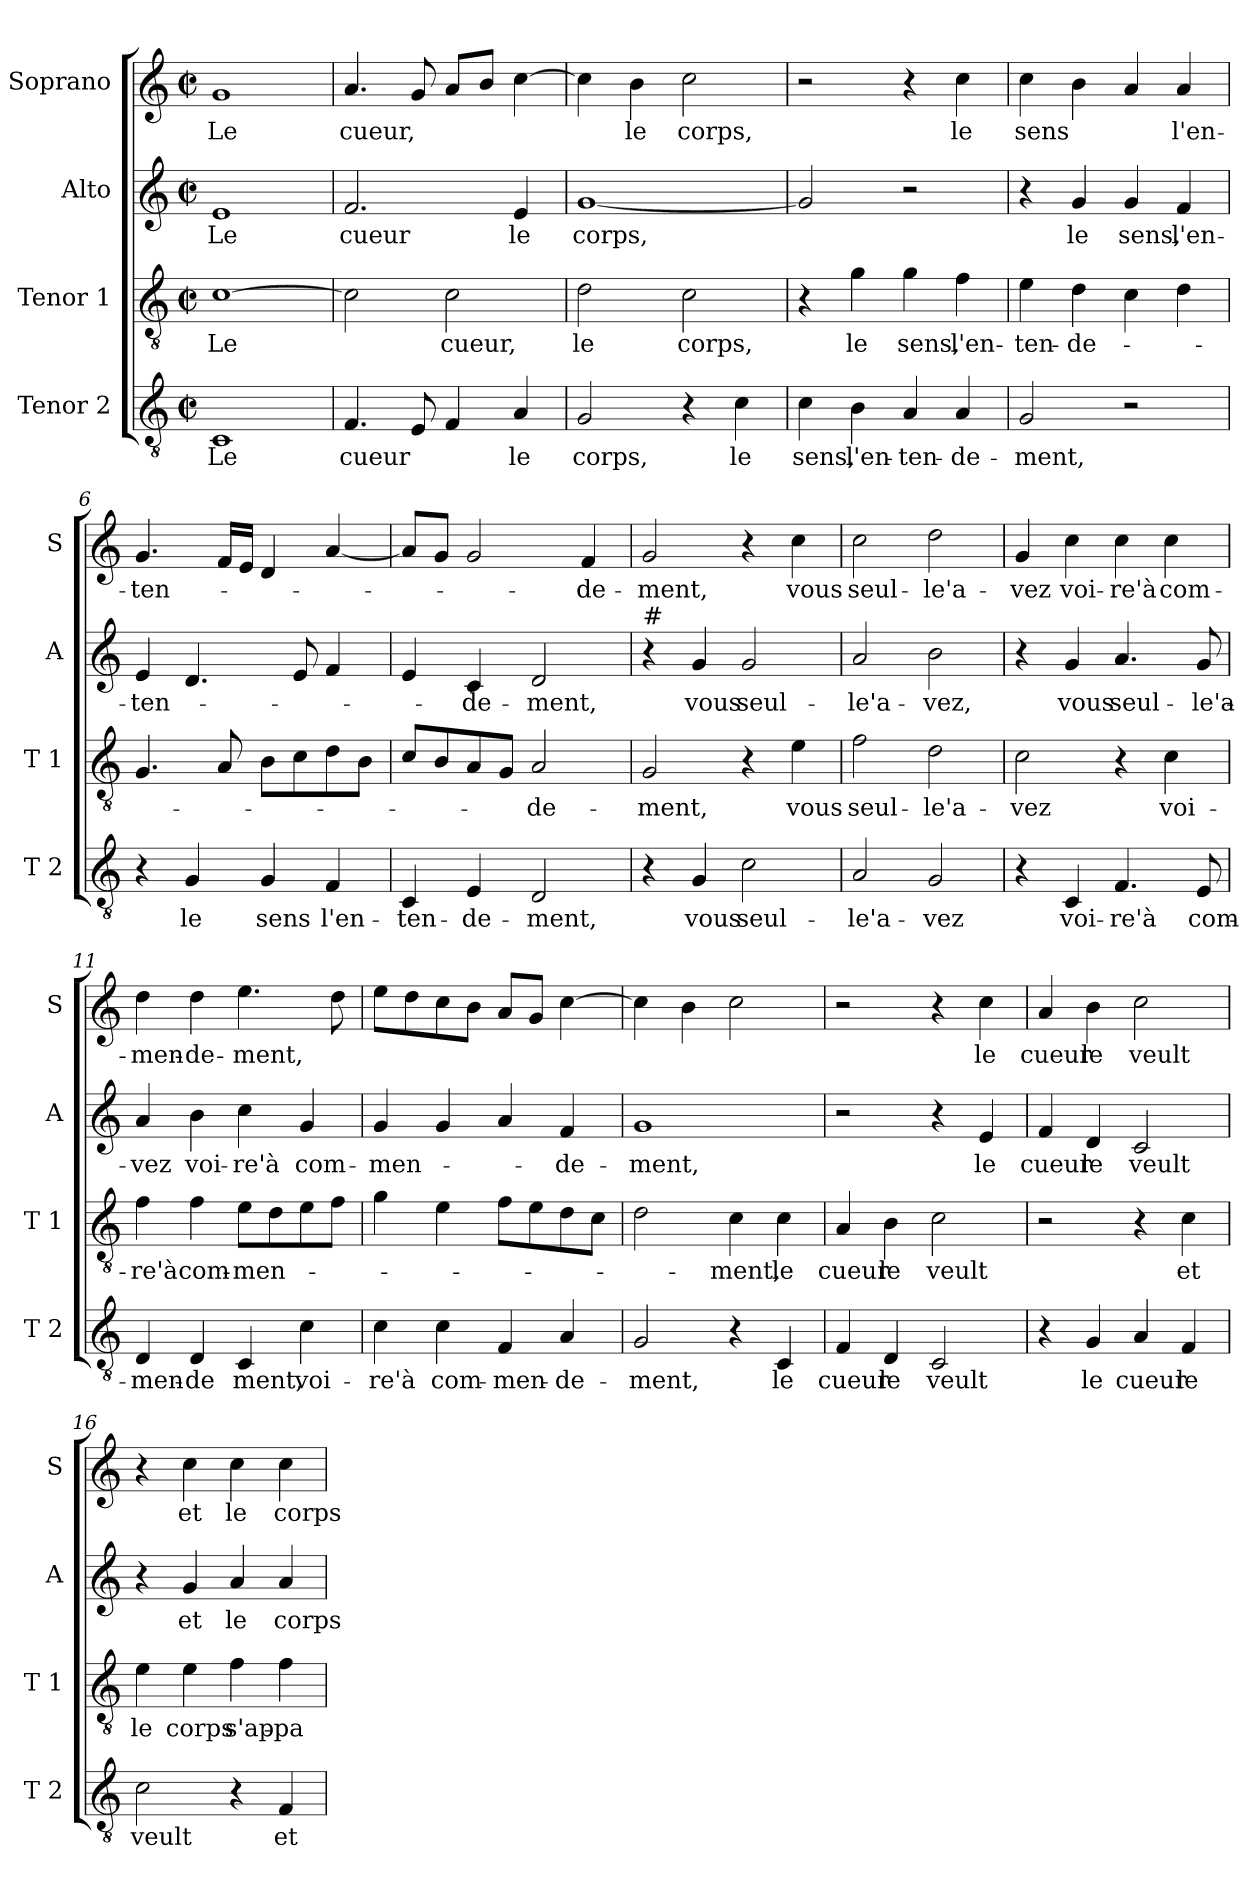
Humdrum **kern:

**kern	**text	**kern	**text	**kern	**text	**kern	**text
*part4	*part4	*part3	*part3	*part2	*part2	*part1	*part1
*staff4	*staff4	*staff3	*staff3	*staff2	*staff2	*staff1	*staff1
*I"Tenor 2	*	*I"Tenor 1	*	*I"Alto	*	*I"Soprano	*
*I'T 2	*	*I'T 1	*	*I'A	*	*I'S	*
*clefGv2	*	*clefGv2	*	*clefG2	*	*clefG2	*
*k[]	*	*k[]	*	*k[]	*	*k[]	*
*C:	*	*C:	*	*C:	*	*C:	*
*M2/2	*	*M2/2	*	*M2/2	*	*M2/2	*
*met(c|)	*	*met(c|)	*	*met(c|)	*	*met(c|)	*
=1	=1	=1	=1	=1	=1	=1	=1
!	!LO:LY:b	!	!LO:LY:b	!	!LO:LY:b	!	!LO:LY:b
1C	Le	[1c	Le	1e	Le	1g	Le
=2	=2	=2	=2	=2	=2	=2	=2
!	!LO:LY:b	!	!	!	!LO:LY:b	!	!LO:LY:b
4.F/	cueur	2c\]	.	2.f/	cueur	4.a/	cueur,
8E/	.	.	.	.	.	8g/	.
!	!	!	!LO:LY:b	!	!	!	!
4F/	.	2c\	cueur,	.	.	8a/L	.
.	.	.	.	.	.	8b/J	.
!	!LO:LY:b	!	!	!	!LO:LY:b	!	!
4A/	le	.	.	4e/	le	[4cc\	.
=3	=3	=3	=3	=3	=3	=3	=3
!	!LO:LY:b	!	!LO:LY:b	!	!LO:LY:b	!	!
2G/	corps,	2d\	le	[1g	corps,	4cc\]	.
!	!	!	!	!	!	!	!LO:LY:b
.	.	.	.	.	.	4b\	le
!	!	!	!LO:LY:b	!	!	!	!LO:LY:b
4r	.	2c\	corps,	.	.	2cc\	corps,
!	!LO:LY:b	!	!	!	!	!	!
4c\	le	.	.	.	.	.	.
=4	=4	=4	=4	=4	=4	=4	=4
!	!LO:LY:b	!	!	!	!	!	!
4c\	sens,	4r	.	2g/]	.	2r	.
!	!LO:LY:b	!	!LO:LY:b	!	!	!	!
4B\	l'en-	4g\	le	.	.	.	.
!	!LO:LY:b	!	!LO:LY:b	!	!	!	!
4A/	-ten-	4g\	sens,	2r	.	4r	.
!	!LO:LY:b	!	!LO:LY:b	!	!	!	!LO:LY:b
4A/	-de-	4f\	l'en-	.	.	4cc\	le
=5	=5	=5	=5	=5	=5	=5	=5
!	!LO:LY:b	!	!LO:LY:b	!	!	!	!LO:LY:b
2G/	-ment,	4e\	-ten-	4r	.	4cc\	sens
!	!	!	!LO:LY:b	!	!LO:LY:b	!	!
.	.	4d\	-de-	4g/	le	4b\	.
!	!	!	!	!	!LO:LY:b	!	!
2r	.	4c\	.	4g/	sens,	4a/	.
!	!	!	!	!	!LO:LY:b	!	!LO:LY:b
.	.	4d\	.	4f/	l'en-	4a/	l'en-
!!LO:LB:g=z
=6	=6	=6	=6	=6	=6	=6	=6
!	!	!	!	!	!LO:LY:b	!	!LO:LY:b
4r	.	4.G/	.	4e/	-ten-	4.g/	-ten-
!	!LO:LY:b	!	!	!	!	!	!
4G/	le	.	.	4.d/	.	.	.
.	.	8A/	.	.	.	16f/LL	.
.	.	.	.	.	.	16e/JJ	.
!	!LO:LY:b	!	!	!	!	!	!
4G/	sens	8B\L	.	.	.	4d/	.
.	.	8c\	.	8e/	.	.	.
!	!LO:LY:b	!	!	!	!	!	!
4F/	l'en-	8d\	.	4f/	.	[4a/	.
.	.	8B\J	.	.	.	.	.
=7	=7	=7	=7	=7	=7	=7	=7
!	!LO:LY:b	!	!	!	!	!	!
4C/	-ten-	8c/L	.	4e/	.	8a/L]	.
.	.	8B/	.	.	.	8g/J	.
!	!LO:LY:b	!	!	!	!LO:LY:b	!	!
4E/	-de-	8A/	.	4c/	-de-	2g/	.
.	.	8G/J	.	.	.	.	.
!	!LO:LY:b	!	!LO:LY:b	!	!LO:LY:b	!	!
2D/	-ment,	2A/	-de-	2d/	-ment,	.	.
!	!	!	!	!	!	!	!LO:LY:b
.	.	.	.	.	.	4f/	-de-
=8	=8	=8	=8	=8	=8	=8	=8
!	!	!	!	!LO:TX:a:t=#	!	!	!
!	!	!	!LO:LY:b	!	!	!	!LO:LY:b
4r	.	2G/	-ment,	4r	.	2g/	-ment,
!	!LO:LY:b	!	!	!	!LO:LY:b	!	!
4G/	vous	.	.	4g/	vous	.	.
!	!LO:LY:b	!	!	!	!LO:LY:b	!	!
2c\	seul-	4r	.	2g/	seul-	4r	.
!	!	!	!LO:LY:b	!	!	!	!LO:LY:b
.	.	4e\	vous	.	.	4cc\	vous
=9	=9	=9	=9	=9	=9	=9	=9
!	!LO:LY:b	!	!LO:LY:b	!	!LO:LY:b	!	!LO:LY:b
2A/	-le'a-	2f\	seul-	2a/	-le'a-	2cc\	seul-
!	!LO:LY:b	!	!LO:LY:b	!	!LO:LY:b	!	!LO:LY:b
2G/	-vez	2d\	-le'a-	2b\	-vez,	2dd\	-le'a-
=10	=10	=10	=10	=10	=10	=10	=10
!	!	!	!LO:LY:b	!	!	!	!LO:LY:b
4r	.	2c\	-vez	4r	.	4g/	-vez
!	!LO:LY:b	!	!	!	!LO:LY:b	!	!LO:LY:b
4C/	voi-	.	.	4g/	vous	4cc\	voi-
!	!LO:LY:b	!	!	!	!LO:LY:b	!	!LO:LY:b
4.F/	-re'à	4r	.	4.a/	seul-	4cc\	-re'à
!	!	!	!LO:LY:b	!	!	!	!LO:LY:b
.	.	4c\	voi-	.	.	4cc\	com-
!	!LO:LY:b	!	!	!	!LO:LY:b	!	!
8E/	com-	.	.	8g/	-le'a-	.	.
!!LO:PB:g=z
=11	=11	=11	=11	=11	=11	=11	=11
!	!LO:LY:b	!	!LO:LY:b	!	!LO:LY:b	!	!LO:LY:b
4D/	-men-	4f\	-re'à	4a/	-vez	4dd\	-men-
!	!LO:LY:b	!	!LO:LY:b	!	!LO:LY:b	!	!LO:LY:b
4D/	-de	4f\	com-	4b\	voi-	4dd\	-de-
!	!LO:LY:b	!	!LO:LY:b	!	!LO:LY:b	!	!LO:LY:b
4C/	ment,	8e\L	-men-	4cc\	-re'à	4.ee\	-ment,
.	.	8d\	.	.	.	.	.
!	!LO:LY:b	!	!	!	!LO:LY:b	!	!
4c\	voi-	8e\	.	4g/	com-	.	.
.	.	8f\J	.	.	.	8dd\	.
=12	=12	=12	=12	=12	=12	=12	=12
!	!LO:LY:b	!	!	!	!LO:LY:b	!	!
4c\	-re'à	4g\	.	4g/	-men-	8ee\L	.
.	.	.	.	.	.	8dd\	.
!	!LO:LY:b	!	!	!	!	!	!
4c\	com-	4e\	.	4g/	.	8cc\	.
.	.	.	.	.	.	8b\J	.
!	!LO:LY:b	!	!	!	!	!	!
4F/	-men-	8f\L	.	4a/	.	8a/L	.
.	.	8e\	.	.	.	8g/J	.
!	!LO:LY:b	!	!	!	!LO:LY:b	!	!
4A/	-de-	8d\	.	4f/	-de-	[4cc\	.
.	.	8c\J	.	.	.	.	.
=13	=13	=13	=13	=13	=13	=13	=13
!	!LO:LY:b	!	!	!	!LO:LY:b	!	!
2G/	-ment,	2d\	.	1g	-ment,	4cc\]	.
.	.	.	.	.	.	4b\	.
!	!	!	!LO:LY:b	!	!	!	!
4r	.	4c\	-ment,	.	.	2cc\	.
!	!LO:LY:b	!	!LO:LY:b	!	!	!	!
4C/	le	4c\	le	.	.	.	.
=14	=14	=14	=14	=14	=14	=14	=14
!	!LO:LY:b	!	!LO:LY:b	!	!	!	!
4F/	cueur	4A/	cueur	2r	.	2r	.
!	!LO:LY:b	!	!LO:LY:b	!	!	!	!
4D/	le	4B\	le	.	.	.	.
!	!LO:LY:b	!	!LO:LY:b	!	!	!	!
2C/	veult	2c\	veult	4r	.	4r	.
!	!	!	!	!	!LO:LY:b	!	!LO:LY:b
.	.	.	.	4e/	le	4cc\	le
=15	=15	=15	=15	=15	=15	=15	=15
!	!	!	!	!	!LO:LY:b	!	!LO:LY:b
4r	.	2r	.	4f/	cueur	4a/	cueur
!	!LO:LY:b	!	!	!	!LO:LY:b	!	!LO:LY:b
4G/	le	.	.	4d/	le	4b\	le
!	!LO:LY:b	!	!	!	!LO:LY:b	!	!LO:LY:b
4A/	cueur	4r	.	2c/	veult	2cc\	veult
!	!LO:LY:b	!	!LO:LY:b	!	!	!	!
4F/	le	4c\	et	.	.	.	.
!!LO:LB:g=z
=16	=16	=16	=16	=16	=16	=16	=16
!	!LO:LY:b	!	!LO:LY:b	!	!	!	!
2c\	veult	4e\	le	4r	.	4r	.
!	!	!	!LO:LY:b	!	!LO:LY:b	!	!LO:LY:b
.	.	4e\	corps	4g/	et	4cc\	et
!	!	!	!LO:LY:b	!	!LO:LY:b	!	!LO:LY:b
4r	.	4f\	s'ap-	4a/	le	4cc\	le
!	!LO:LY:b	!	!LO:LY:b	!	!LO:LY:b	!	!LO:LY:b
4F/	et	4f\	-pa-	4a/	corps	4cc\	corps
=	=	=	=	=	=	=	=
*-	*-	*-	*-	*-	*-	*-	*-
